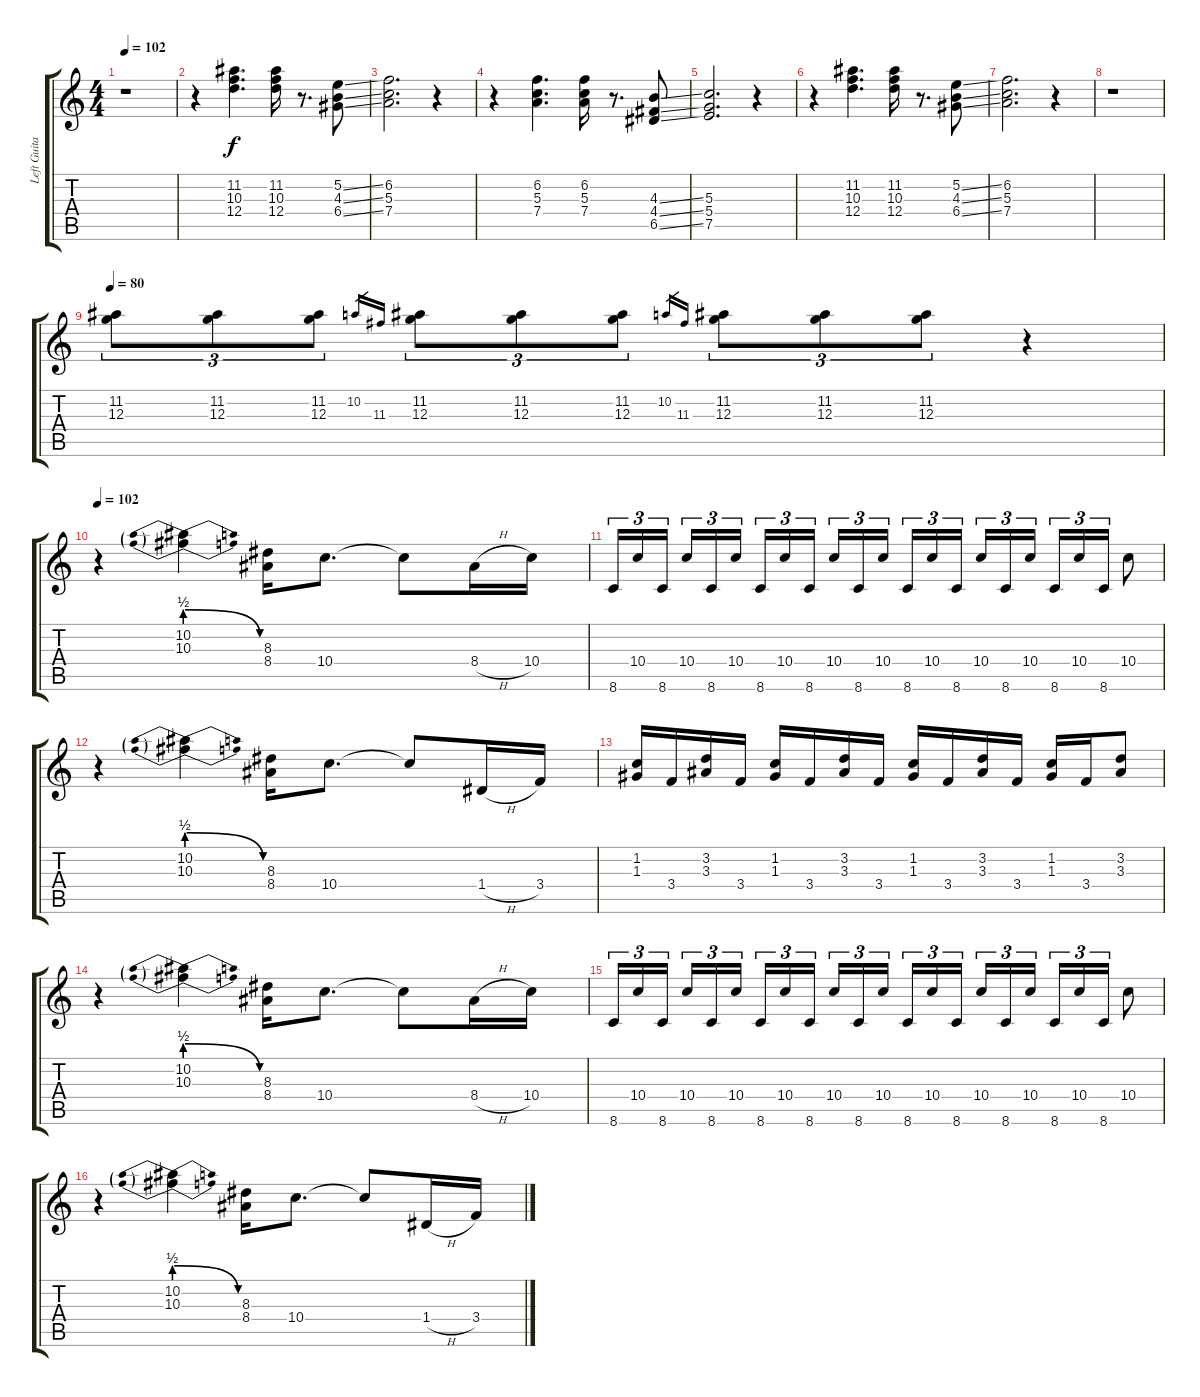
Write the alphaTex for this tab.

\track ("Left Guitar" "Left Guita") {instrument overdrivenguitar}
\staff {score tabs}
\tuning (E4 B3 G3 D3 A2 E2) {hide}
\ts (4 4)
\tempo 102
\clef g2
\ks c
r.1{dy f} |
r.4 (11.2 10.3 12.4).4{d} (11.2 10.3 12.4).16 r.8{d} (5.2{ss} 4.3{ss} 6.4{ss}).8 |
(6.2 5.3 7.4).2{d} r.4 |
r.4 (6.2 5.3 7.4).4{d} (6.2 5.3 7.4).16 r.8{d} (4.3{ss} 4.4{ss} 6.5{ss}).8 |
(5.3 5.4 7.5).2{d} r.4 |
r.4 (11.2 10.3 12.4).4{d} (11.2 10.3 12.4).16 r.8{d} (5.2{ss} 4.3{ss} 6.4{ss}).8 |
(6.2 5.3 7.4).2{d} r.4 |
r.1 |
\tempo 80
(11.2 12.3).8{tu (3 2) volume 9} (11.2 12.3).8{tu (3 2)} (11.2 12.3).8{tu (3 2)} 10.2.16{gr} 11.3.16{gr} (11.2 12.3).8{tu (3 2)} (11.2 12.3).8{tu (3 2)} (11.2 12.3).8{tu (3 2)} 10.2.16{gr} 11.3.16{gr} (11.2 12.3).8{tu (3 2)} (11.2 12.3).8{tu (3 2)} (11.2 12.3).8{tu (3 2)} r.4 |
\tempo 102
r.4{volume 16} (10.2{be (prebendrelease 0 2 60 0)} 10.3{be (prebendrelease 0 2 60 0)}).4 (8.3 8.4).16 10.4.8{d} 10.4{t}.8 8.4{h}.16 10.4.16 |
8.6.16{tu (3 2)} 10.4.16{tu (3 2)} 8.6.16{tu (3 2) beam splitsecondary} 10.4.16{tu (3 2)} 8.6.16{tu (3 2)} 10.4.16{tu (3 2)} 8.6.16{tu (3 2)} 10.4.16{tu (3 2)} 8.6.16{tu (3 2) beam splitsecondary} 10.4.16{tu (3 2)} 8.6.16{tu (3 2)} 10.4.16{tu (3 2)} 8.6.16{tu (3 2)} 10.4.16{tu (3 2)} 8.6.16{tu (3 2) beam splitsecondary} 10.4.16{tu (3 2)} 8.6.16{tu (3 2)} 10.4.16{tu (3 2)} 8.6.16{tu (3 2)} 10.4.16{tu (3 2)} 8.6.16{tu (3 2)} 10.4.8 |
r.4 (10.2{be (prebendrelease 0 2 60 0)} 10.3{be (prebendrelease 0 2 60 0)}).4 (8.3 8.4).16 10.4.8{d} 10.4{t}.8 1.4{h}.16 3.4.16 |
(1.2 1.3).16 3.4.16 (3.2 3.3).16 3.4.16 (1.2 1.3).16 3.4.16 (3.2 3.3).16 3.4.16 (1.2 1.3).16 3.4.16 (3.2 3.3).16 3.4.16 (1.2 1.3).16 3.4.16 (3.2 3.3).8 |
r.4 (10.2{be (prebendrelease 0 2 60 0)} 10.3{be (prebendrelease 0 2 60 0)}).4 (8.3 8.4).16 10.4.8{d} 10.4{t}.8 8.4{h}.16 10.4.16 |
8.6.16{tu (3 2)} 10.4.16{tu (3 2)} 8.6.16{tu (3 2) beam splitsecondary} 10.4.16{tu (3 2)} 8.6.16{tu (3 2)} 10.4.16{tu (3 2)} 8.6.16{tu (3 2)} 10.4.16{tu (3 2)} 8.6.16{tu (3 2) beam splitsecondary} 10.4.16{tu (3 2)} 8.6.16{tu (3 2)} 10.4.16{tu (3 2)} 8.6.16{tu (3 2)} 10.4.16{tu (3 2)} 8.6.16{tu (3 2) beam splitsecondary} 10.4.16{tu (3 2)} 8.6.16{tu (3 2)} 10.4.16{tu (3 2)} 8.6.16{tu (3 2)} 10.4.16{tu (3 2)} 8.6.16{tu (3 2)} 10.4.8 |
r.4 (10.2{be (prebendrelease 0 2 60 0)} 10.3{be (prebendrelease 0 2 60 0)}).4 (8.3 8.4).16 10.4.8{d} 10.4{t}.8 1.4{h}.16 3.4.16
